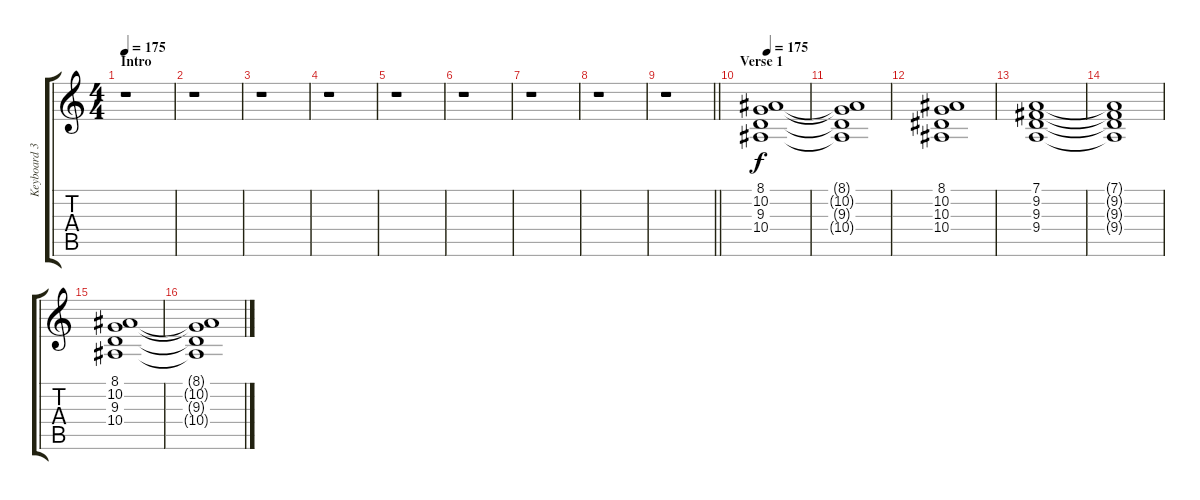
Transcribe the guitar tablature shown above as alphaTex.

\track ("Keyboard 3 (Choir)" "Keyboard 3") {instrument choiraahs}
\staff {score tabs}
\tuning (D4 A3 F3 C3 G2 D2) {hide}
\ts (4 4)
\section ("" "Intro")
\tempo 175
\tempo 180
\tempo 175
\clef g2
\ks c
r.1{dy f instrument choiraahs} |
r.1 |
r.1 |
r.1 |
r.1 |
r.1 |
r.1 |
r.1 |
\barLineRight lightlight
r.1 |
\section ("" "Verse 1")
\tempo 175
(8.1 10.2 9.3 10.4).1 |
(8.1{t} 10.2{t} 9.3{t} 10.4{t}).1 |
(8.1 10.2 10.3 10.4).1 |
(7.1 9.2 9.3 9.4).1 |
(7.1{t} 9.2{t} 9.3{t} 9.4{t}).1 |
(8.1 10.2 9.3 10.4).1 |
(8.1{t} 10.2{t} 9.3{t} 10.4{t}).1
